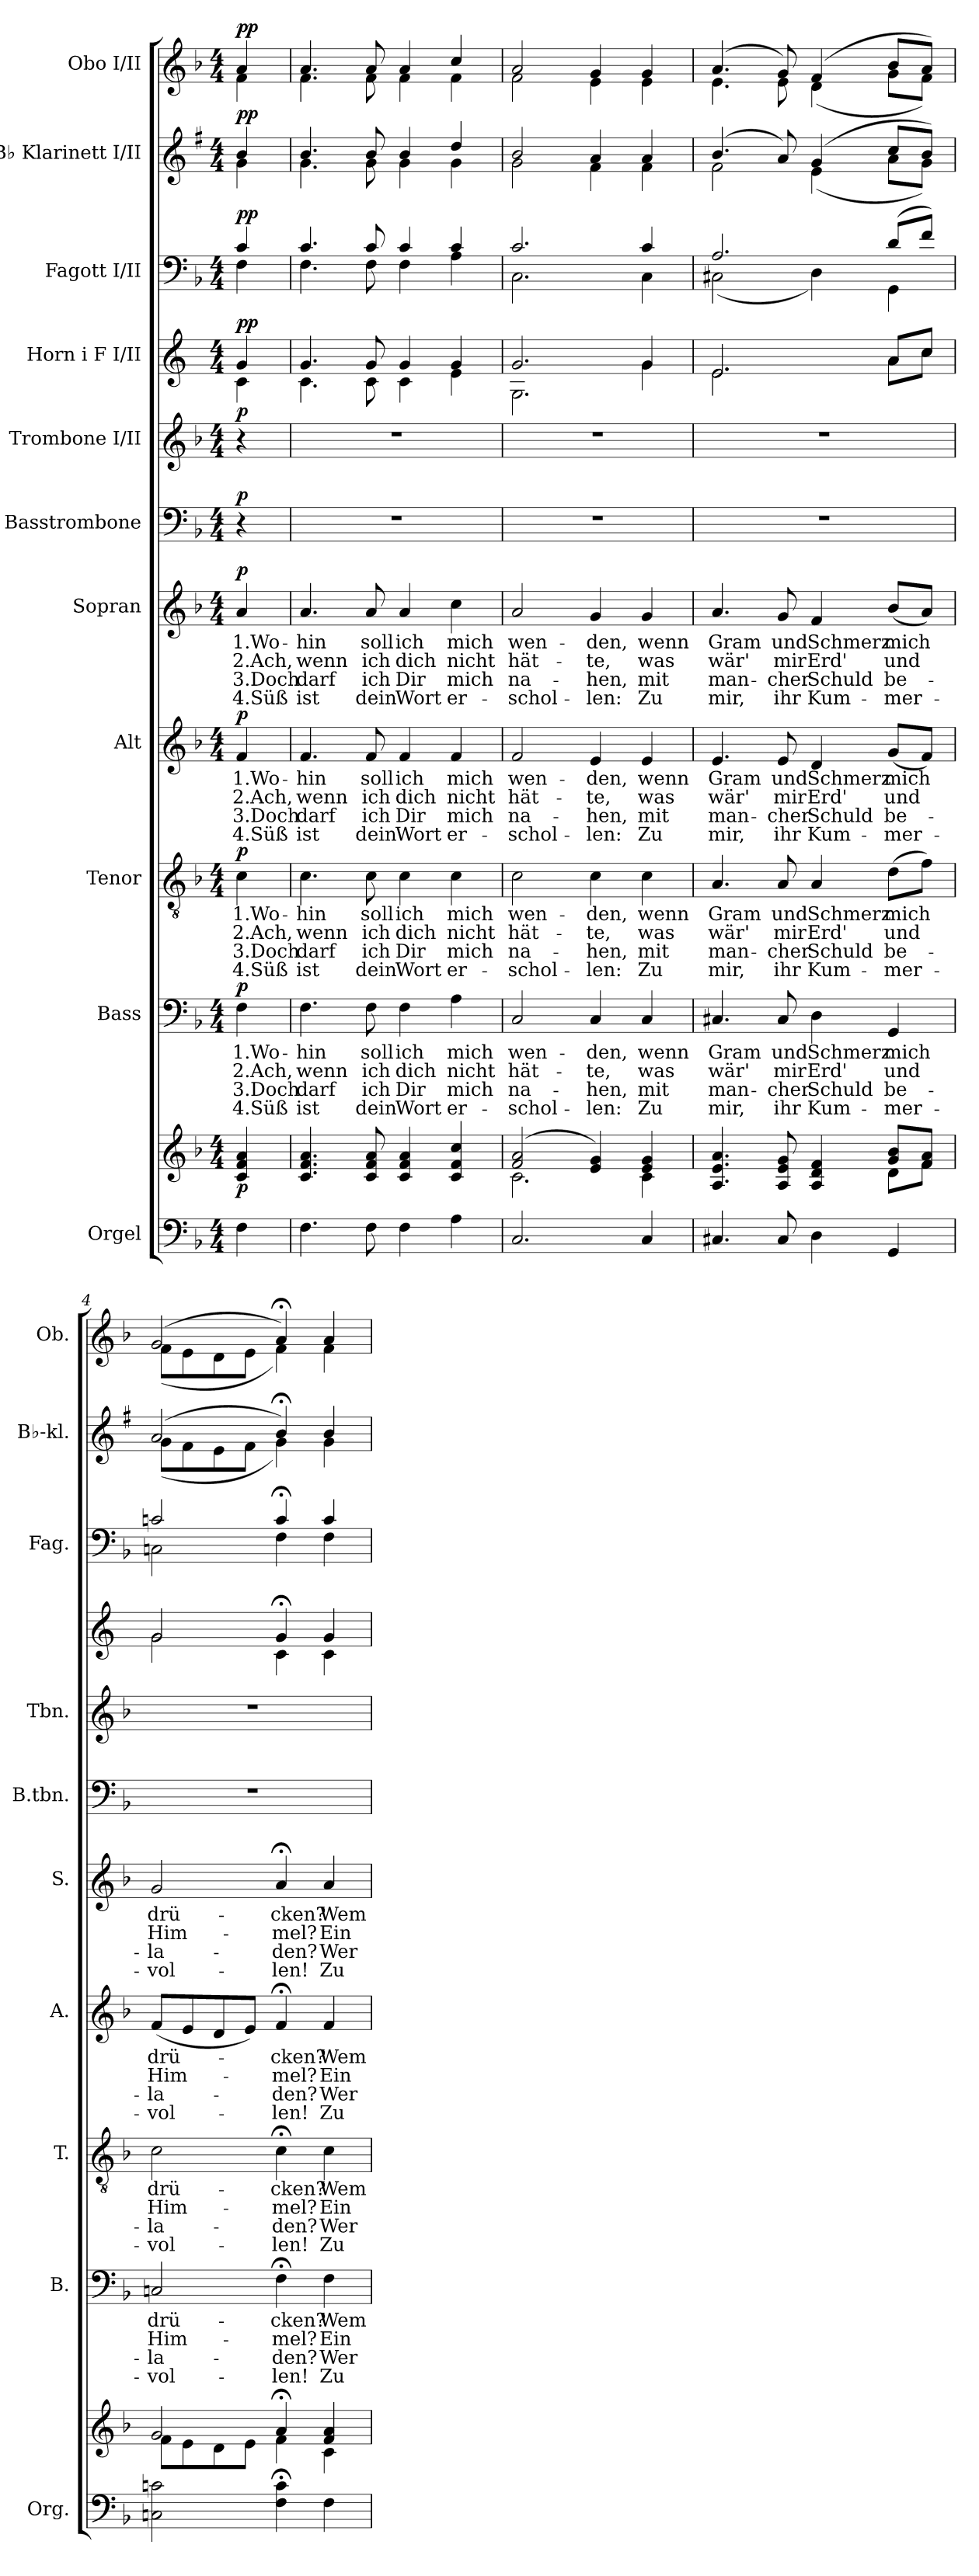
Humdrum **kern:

**kern	**kern	**dynam	**kern	**text	**text	**text	**text	**dynam	**kern	**text	**text	**text	**text	**dynam	**kern	**text	**text	**text	**text	**dynam	**kern	**text	**text	**text	**text	**dynam	**kern	**dynam	**kern	**dynam	**kern	**dynam	**kern	**dynam	**kern	**dynam	**kern	**dynam
*part11	*part11	*part11	*part10	*part10	*part10	*part10	*part10	*part10	*part9	*part9	*part9	*part9	*part9	*part9	*part8	*part8	*part8	*part8	*part8	*part8	*part7	*part7	*part7	*part7	*part7	*part7	*part6	*part6	*part5	*part5	*part4	*part4	*part3	*part3	*part2	*part2	*part1	*part1
*staff12	*staff11	*staff11/12	*staff10	*staff10	*staff10	*staff10	*staff10	*staff10	*staff9	*staff9	*staff9	*staff9	*staff9	*staff9	*staff8	*staff8	*staff8	*staff8	*staff8	*staff8	*staff7	*staff7	*staff7	*staff7	*staff7	*staff7	*staff6	*staff6	*staff5	*staff5	*staff4	*staff4	*staff3	*staff3	*staff2	*staff2	*staff1	*staff1
*I"Orgel	*	*	*I"Bass	*	*	*	*	*	*I"Tenor	*	*	*	*	*	*I"Alt	*	*	*	*	*	*I"Sopran	*	*	*	*	*	*I"Basstrombone	*	*I"Trombone I/II	*	*I"Horn i F I/II	*	*I"Fagott I/II	*	*I"B♭ Klarinett I/II	*	*I"Obo  I/II	*
*I'Org.	*	*	*I'B.	*	*	*	*	*	*I'T.	*	*	*	*	*	*I'A.	*	*	*	*	*	*I'S.	*	*	*	*	*	*I'B.tbn.	*	*I'Tbn.	*	*	*	*I'Fag.	*	*I'B♭-kl.	*	*I'Ob.	*
*clefF4	*clefG2	*	*clefF4	*	*	*	*	*	*clefGv2	*	*	*	*	*	*clefG2	*	*	*	*	*	*clefG2	*	*	*	*	*	*clefF4	*	*clefG2	*	*clefG2	*	*clefF4	*	*clefG2	*	*clefG2	*
*	*	*	*	*	*	*	*	*	*	*	*	*	*	*	*	*	*	*	*	*	*	*	*	*	*	*	*	*	*	*	*ITrd4c7	*	*	*	*ITrd1c2	*	*	*
*k[b-]	*k[b-]	*	*k[b-]	*	*	*	*	*	*k[b-]	*	*	*	*	*	*k[b-]	*	*	*	*	*	*k[b-]	*	*	*	*	*	*k[b-]	*	*k[b-]	*	*k[b-]	*	*k[b-]	*	*k[b-]	*	*k[b-]	*
*M4/4	*M4/4	*	*M4/4	*	*	*	*	*	*M4/4	*	*	*	*	*	*M4/4	*	*	*	*	*	*M4/4	*	*	*	*	*	*M4/4	*	*M4/4	*	*M4/4	*	*M4/4	*	*M4/4	*	*M4/4	*
=	=	=	=	=	=	=	=	=	=	=	=	=	=	=	=	=	=	=	=	=	=	=	=	=	=	=	=	=	=	=	=	=	=	=	=	=	=	=
!	!	!	!	!	!	!	!	!	!	!	!	!	!	!	!	!	!	!	!	!	!	!	!	!	!	!	!	!	!	!	!	!	!	!	!	!	!LO:TX:a:B:t=Mäßig	!
!	!	!LO:DY:b	!	!LO:LY:b	!LO:LY:b	!LO:LY:b	!LO:LY:b	!LO:DY:a	!	!LO:LY:b	!LO:LY:b	!LO:LY:b	!LO:LY:b	!LO:DY:a	!	!LO:LY:b	!LO:LY:b	!LO:LY:b	!LO:LY:b	!LO:DY:a	!	!LO:LY:b	!LO:LY:b	!LO:LY:b	!LO:LY:b	!LO:DY:a	!	!LO:DY:a	!	!LO:DY:a	!	!LO:DY:a	!	!	!	!	!	!
*	*	*	*	*	*	*	*	*	*	*	*	*	*	*	*	*	*	*	*	*	*	*	*	*	*	*	*	*	*	*	*^	*	*^	*	*^	*	*^	*
!	!	!	!	!	!	!	!	!	!	!	!	!	!	!	!	!	!	!	!	!	!	!	!	!	!	!	!	!	!	!	!	!	!LO:DY:n=1:a	!	!	!LO:DY:a	!	!	!	!	!	!
!	!	!	!	!	!	!	!	!	!	!	!	!	!	!	!	!	!	!	!	!	!	!	!	!	!	!	!	!	!	!	!	!	!	!	!	!LO:DY:n=1:a	!	!	!LO:DY:a	!	!	!
!	!	!	!	!	!	!	!	!	!	!	!	!	!	!	!	!	!	!	!	!	!	!	!	!	!	!	!	!	!	!	!	!	!	!	!	!	!	!	!LO:DY:n=1:a	!	!	!LO:DY:a
!	!	!	!	!	!	!	!	!	!	!	!	!	!	!	!	!	!	!	!	!	!	!	!	!	!	!	!	!	!	!	!	!	!	!	!	!	!	!	!	!	!	!LO:DY:n=1:a
4F\	4c/ 4f/ 4a/	p	4F\	1.Wo-	2.Ach,	3.Doch	4.Süß	p	4c\	1.Wo-	2.Ach,	3.Doch	4.Süß	p	4f/	1.Wo-	2.Ach,	3.Doch	4.Süß	p	4a/	1.Wo-	2.Ach,	3.Doch	4.Süß	p	4r	p	4r	p	4c/	4F\	p p	4c/	4F\	p p	4a/	4f\	p p	4a/	4f\	p p
=1	=1	=1	=1	=1	=1	=1	=1	=1	=1	=1	=1	=1	=1	=1	=1	=1	=1	=1	=1	=1	=1	=1	=1	=1	=1	=1	=1	=1	=1	=1	=1	=1	=1	=1	=1	=1	=1	=1	=1	=1	=1	=1
!	!	!	!	!LO:LY:b	!LO:LY:b	!LO:LY:b	!LO:LY:b	!	!	!LO:LY:b	!LO:LY:b	!LO:LY:b	!LO:LY:b	!	!	!LO:LY:b	!LO:LY:b	!LO:LY:b	!LO:LY:b	!	!	!LO:LY:b	!LO:LY:b	!LO:LY:b	!LO:LY:b	!	!	!	!	!	!	!	!	!	!	!	!	!	!	!	!	!
4.F\	4.c/ 4.f/ 4.a/	.	4.F\	-hin	wenn	darf	ist	.	4.c\	-hin	wenn	darf	ist	.	4.f/	-hin	wenn	darf	ist	.	4.a/	-hin	wenn	darf	ist	.	1r	.	1r	.	4.c/	4.F\	.	4.c/	4.F\	.	4.a/	4.f\	.	4.a/	4.f\	.
!	!	!	!	!LO:LY:b	!LO:LY:b	!LO:LY:b	!LO:LY:b	!	!	!LO:LY:b	!LO:LY:b	!LO:LY:b	!LO:LY:b	!	!	!LO:LY:b	!LO:LY:b	!LO:LY:b	!LO:LY:b	!	!	!LO:LY:b	!LO:LY:b	!LO:LY:b	!LO:LY:b	!	!	!	!	!	!	!	!	!	!	!	!	!	!	!	!	!
8F\	8c/ 8f/ 8a/	.	8F\	soll	ich	ich	dein	.	8c\	soll	ich	ich	dein	.	8f/	soll	ich	ich	dein	.	8a/	soll	ich	ich	dein	.	.	.	.	.	8c/	8F\	.	8c/	8F\	.	8a/	8f\	.	8a/	8f\	.
!	!	!	!	!LO:LY:b	!LO:LY:b	!LO:LY:b	!LO:LY:b	!	!	!LO:LY:b	!LO:LY:b	!LO:LY:b	!LO:LY:b	!	!	!LO:LY:b	!LO:LY:b	!LO:LY:b	!LO:LY:b	!	!	!LO:LY:b	!LO:LY:b	!LO:LY:b	!LO:LY:b	!	!	!	!	!	!	!	!	!	!	!	!	!	!	!	!	!
4F\	4c/ 4f/ 4a/	.	4F\	ich	dich	Dir	Wort	.	4c\	ich	dich	Dir	Wort	.	4f/	ich	dich	Dir	Wort	.	4a/	ich	dich	Dir	Wort	.	.	.	.	.	4c/	4F\	.	4c/	4F\	.	4a/	4f\	.	4a/	4f\	.
!	!	!	!	!LO:LY:b	!LO:LY:b	!LO:LY:b	!LO:LY:b	!	!	!LO:LY:b	!LO:LY:b	!LO:LY:b	!LO:LY:b	!	!	!LO:LY:b	!LO:LY:b	!LO:LY:b	!LO:LY:b	!	!	!LO:LY:b	!LO:LY:b	!LO:LY:b	!LO:LY:b	!	!	!	!	!	!	!	!	!	!	!	!	!	!	!	!	!
4A\	4c/ 4f/ 4cc/	.	4A\	mich	nicht	mich	er-	.	4c\	mich	nicht	mich	er-	.	4f/	mich	nicht	mich	er-	.	4cc\	mich	nicht	mich	er-	.	.	.	.	.	4c/	4A\	.	4c/	4A\	.	4cc/	4f\	.	4cc/	4f\	.
=2	=2	=2	=2	=2	=2	=2	=2	=2	=2	=2	=2	=2	=2	=2	=2	=2	=2	=2	=2	=2	=2	=2	=2	=2	=2	=2	=2	=2	=2	=2	=2	=2	=2	=2	=2	=2	=2	=2	=2	=2	=2	=2
*	*^	*	*	*	*	*	*	*	*	*	*	*	*	*	*	*	*	*	*	*	*	*	*	*	*	*	*	*	*	*	*	*	*	*	*	*	*	*	*	*	*	*
!	!	!	!	!	!LO:LY:b	!LO:LY:b	!LO:LY:b	!LO:LY:b	!	!	!LO:LY:b	!LO:LY:b	!LO:LY:b	!LO:LY:b	!	!	!LO:LY:b	!LO:LY:b	!LO:LY:b	!LO:LY:b	!	!	!LO:LY:b	!LO:LY:b	!LO:LY:b	!LO:LY:b	!	!	!	!	!	!	!	!	!	!	!	!	!	!	!	!	!
2.C/	(>2f/ 2a/	2.c\	.	2C/	wen-	hät-	na-	-schol-	.	2c\	wen-	hät-	na-	-schol-	.	2f/	wen-	hät-	na-	-schol-	.	2a/	wen-	hät-	na-	-schol-	.	1r	.	1r	.	2.c/	2.C\	.	2.c/	2.C\	.	2a/	2f\	.	2a/	2f\	.
!	!	!	!	!	!LO:LY:b	!LO:LY:b	!LO:LY:b	!LO:LY:b	!	!	!LO:LY:b	!LO:LY:b	!LO:LY:b	!LO:LY:b	!	!	!LO:LY:b	!LO:LY:b	!LO:LY:b	!LO:LY:b	!	!	!LO:LY:b	!LO:LY:b	!LO:LY:b	!LO:LY:b	!	!	!	!	!	!	!	!	!	!	!	!	!	!	!	!	!
.	4e/ 4g/)	.	.	4C/	-den,	-te,	-hen,	-len:	.	4c\	-den,	-te,	-hen,	-len:	.	4e/	-den,	-te,	-hen,	-len:	.	4g/	-den,	-te,	-hen,	-len:	.	.	.	.	.	.	.	.	.	.	.	4g/	4e\	.	4g/	4e\	.
!	!	!	!	!	!LO:LY:b	!LO:LY:b	!LO:LY:b	!LO:LY:b	!	!	!LO:LY:b	!LO:LY:b	!LO:LY:b	!LO:LY:b	!	!	!LO:LY:b	!LO:LY:b	!LO:LY:b	!LO:LY:b	!	!	!LO:LY:b	!LO:LY:b	!LO:LY:b	!LO:LY:b	!	!	!	!	!	!	!	!	!	!	!	!	!	!	!	!	!
4C/	4e/ 4g/	4c\	.	4C/	wenn	was	mit	Zu	.	4c\	wenn	was	mit	Zu	.	4e/	wenn	was	mit	Zu	.	4g/	wenn	was	mit	Zu	.	.	.	.	.	4c/	4c\	.	4c/	4C\	.	4g/	4e\	.	4g/	4e\	.
=3	=3	=3	=3	=3	=3	=3	=3	=3	=3	=3	=3	=3	=3	=3	=3	=3	=3	=3	=3	=3	=3	=3	=3	=3	=3	=3	=3	=3	=3	=3	=3	=3	=3	=3	=3	=3	=3	=3	=3	=3	=3	=3	=3
!	!	!	!	!	!LO:LY:b	!LO:LY:b	!LO:LY:b	!LO:LY:b	!	!	!LO:LY:b	!LO:LY:b	!LO:LY:b	!LO:LY:b	!	!	!LO:LY:b	!LO:LY:b	!LO:LY:b	!LO:LY:b	!	!	!LO:LY:b	!LO:LY:b	!LO:LY:b	!LO:LY:b	!	!	!	!	!	!	!	!	!	!	!	!	!	!	!	!	!
4.C#X/	4.A/ 4.e/ 4.a/	2.ryy	.	4.C#X/	Gram	wär'	man-	mir,	.	4.A/	Gram	wär'	man-	mir,	.	4.e/	Gram	wär'	man-	mir,	.	4.a/	Gram	wär'	man-	mir,	.	1r	.	1r	.	2.A/	2.A\	.	2.A/	(<2C#X\	.	(>4.a/	2e\	.	(>4.a/	4.e\	.
!	!	!	!	!	!LO:LY:b	!LO:LY:b	!LO:LY:b	!LO:LY:b	!	!	!LO:LY:b	!LO:LY:b	!LO:LY:b	!LO:LY:b	!	!	!LO:LY:b	!LO:LY:b	!LO:LY:b	!LO:LY:b	!	!	!LO:LY:b	!LO:LY:b	!LO:LY:b	!LO:LY:b	!	!	!	!	!	!	!	!	!	!	!	!	!	!	!	!	!
8C#/	8A/ 8e/ 8g/	.	.	8C#/	und	mir	-cher	ihr	.	8A/	und	mir	-cher	ihr	.	8e/	und	mir	-cher	ihr	.	8g/	und	mir	-cher	ihr	.	.	.	.	.	.	.	.	.	.	.	8g/)	.	.	8g/)	8e\	.
!	!	!	!	!	!LO:LY:b	!LO:LY:b	!LO:LY:b	!LO:LY:b	!	!	!LO:LY:b	!LO:LY:b	!LO:LY:b	!LO:LY:b	!	!	!LO:LY:b	!LO:LY:b	!LO:LY:b	!LO:LY:b	!	!	!LO:LY:b	!LO:LY:b	!LO:LY:b	!LO:LY:b	!	!	!	!	!	!	!	!	!	!	!	!	!	!	!	!	!
4D\	4A/ 4d/ 4f/	.	.	4D\	Schmerz	Erd'	Schuld	Kum-	.	4A/	Schmerz	Erd'	Schuld	Kum-	.	4d/	Schmerz	Erd'	Schuld	Kum-	.	4f/	Schmerz	Erd'	Schuld	Kum-	.	.	.	.	.	.	.	.	.	4D\)	.	(>4f/	(<4d\	.	(>4f/	(<4d\	.
!	!	!	!	!	!LO:LY:b	!LO:LY:b	!LO:LY:b	!LO:LY:b	!	!	!LO:LY:b	!LO:LY:b	!LO:LY:b	!LO:LY:b	!	!	!LO:LY:b	!LO:LY:b	!LO:LY:b	!LO:LY:b	!	!	!LO:LY:b	!LO:LY:b	!LO:LY:b	!LO:LY:b	!	!	!	!	!	!	!	!	!	!	!	!	!	!	!	!	!
4GG/	8g/ 8b-/L	8d\L	.	4GG/	mich	und	be-	-mer-	.	(>8d\L	mich	und	be-	-mer-	.	(<8g/L	mich	und	be-	-mer-	.	(<8b-/L	mich	und	be-	-mer-	.	.	.	.	.	8d/L	8d\L	.	(>8d/L	4GG\	.	8b-/L	8g\L	.	8b-/L	8g\L	.
.	8f/ 8a/J	8f\J	.	.	.	.	.	.	.	8f\J)	.	.	.	.	.	8f/J)	.	.	.	.	.	8a/J)	.	.	.	.	.	.	.	.	.	8f/J	8f\J	.	8f/J)	.	.	8a/J)	8f\J)	.	8a/J)	8f\J)	.
=4	=4	=4	=4	=4	=4	=4	=4	=4	=4	=4	=4	=4	=4	=4	=4	=4	=4	=4	=4	=4	=4	=4	=4	=4	=4	=4	=4	=4	=4	=4	=4	=4	=4	=4	=4	=4	=4	=4	=4	=4	=4	=4	=4
!	!	!	!	!	!LO:LY:b	!LO:LY:b	!LO:LY:b	!LO:LY:b	!	!	!LO:LY:b	!LO:LY:b	!LO:LY:b	!LO:LY:b	!	!	!LO:LY:b	!LO:LY:b	!LO:LY:b	!LO:LY:b	!	!	!LO:LY:b	!LO:LY:b	!LO:LY:b	!LO:LY:b	!	!	!	!	!	!	!	!	!	!	!	!	!	!	!	!	!
2Cn\ 2cn\	2g/	8f\L	.	2Cn/	drü-	Him-	-la-	-vol-	.	2c\	drü-	Him-	-la-	-vol-	.	(<8f/L	drü-	Him-	-la-	-vol-	.	2g/	drü-	Him-	-la-	-vol-	.	1r	.	1r	.	2c/	2c\	.	2cn/	2Cn\	.	(>2g/	(<8f\L	.	(>2g/	(<8f\L	.
.	.	8e\	.	.	.	.	.	.	.	.	.	.	.	.	.	8e/	.	.	.	.	.	.	.	.	.	.	.	.	.	.	.	.	.	.	.	.	.	.	8e\	.	.	8e\	.
.	.	8d\	.	.	.	.	.	.	.	.	.	.	.	.	.	8d/	.	.	.	.	.	.	.	.	.	.	.	.	.	.	.	.	.	.	.	.	.	.	8d\	.	.	8d\	.
.	.	8e\J	.	.	.	.	.	.	.	.	.	.	.	.	.	8e/J)	.	.	.	.	.	.	.	.	.	.	.	.	.	.	.	.	.	.	.	.	.	.	8e\J	.	.	8e\J	.
!	!	!	!	!	!LO:LY:b	!LO:LY:b	!LO:LY:b	!LO:LY:b	!	!	!LO:LY:b	!LO:LY:b	!LO:LY:b	!LO:LY:b	!	!	!LO:LY:b	!LO:LY:b	!LO:LY:b	!LO:LY:b	!	!	!LO:LY:b	!LO:LY:b	!LO:LY:b	!LO:LY:b	!	!	!	!	!	!	!	!	!	!	!	!	!	!	!	!	!
4F\;< 4c\;<	4a;</	4f\	.	4F;<\	-cken?	-mel?	-den?	-len!	.	4c;<\	-cken?	-mel?	-den?	-len!	.	4f;</	-cken?	-mel?	-den?	-len!	.	4a;</	-cken?	-mel?	-den?	-len!	.	.	.	.	.	4c;</	4F\	.	4c;</	4F\	.	4a;</)	4f\)	.	4a;</)	4f\)	.
!	!	!	!	!	!LO:LY:b	!LO:LY:b	!LO:LY:b	!LO:LY:b	!	!	!LO:LY:b	!LO:LY:b	!LO:LY:b	!LO:LY:b	!	!	!LO:LY:b	!LO:LY:b	!LO:LY:b	!LO:LY:b	!	!	!LO:LY:b	!LO:LY:b	!LO:LY:b	!LO:LY:b	!	!	!	!	!	!	!	!	!	!	!	!	!	!	!	!	!
4F\	4f/ 4a/	4c\	.	4F\	Wem	Ein	Wer	Zu	.	4c\	Wem	Ein	Wer	Zu	.	4f/	Wem	Ein	Wer	Zu	.	4a/	Wem	Ein	Wer	Zu	.	.	.	.	.	4c/	4F\	.	4c/	4F\	.	4a/	4f\	.	4a/	4f\	.
*	*	*	*	*	*	*	*	*	*	*	*	*	*	*	*	*	*	*	*	*	*	*	*	*	*	*	*	*	*	*	*	*v	*v	*	*	*	*	*v	*v	*	*v	*v	*
*	*v	*v	*	*	*	*	*	*	*	*	*	*	*	*	*	*	*	*	*	*	*	*	*	*	*	*	*	*	*	*	*	*	*	*v	*v	*	*	*	*	*
=	=	=	=	=	=	=	=	=	=	=	=	=	=	=	=	=	=	=	=	=	=	=	=	=	=	=	=	=	=	=	=	=	=	=	=	=	=	=
*-	*-	*-	*-	*-	*-	*-	*-	*-	*-	*-	*-	*-	*-	*-	*-	*-	*-	*-	*-	*-	*-	*-	*-	*-	*-	*-	*-	*-	*-	*-	*-	*-	*-	*-	*-	*-	*-	*-
